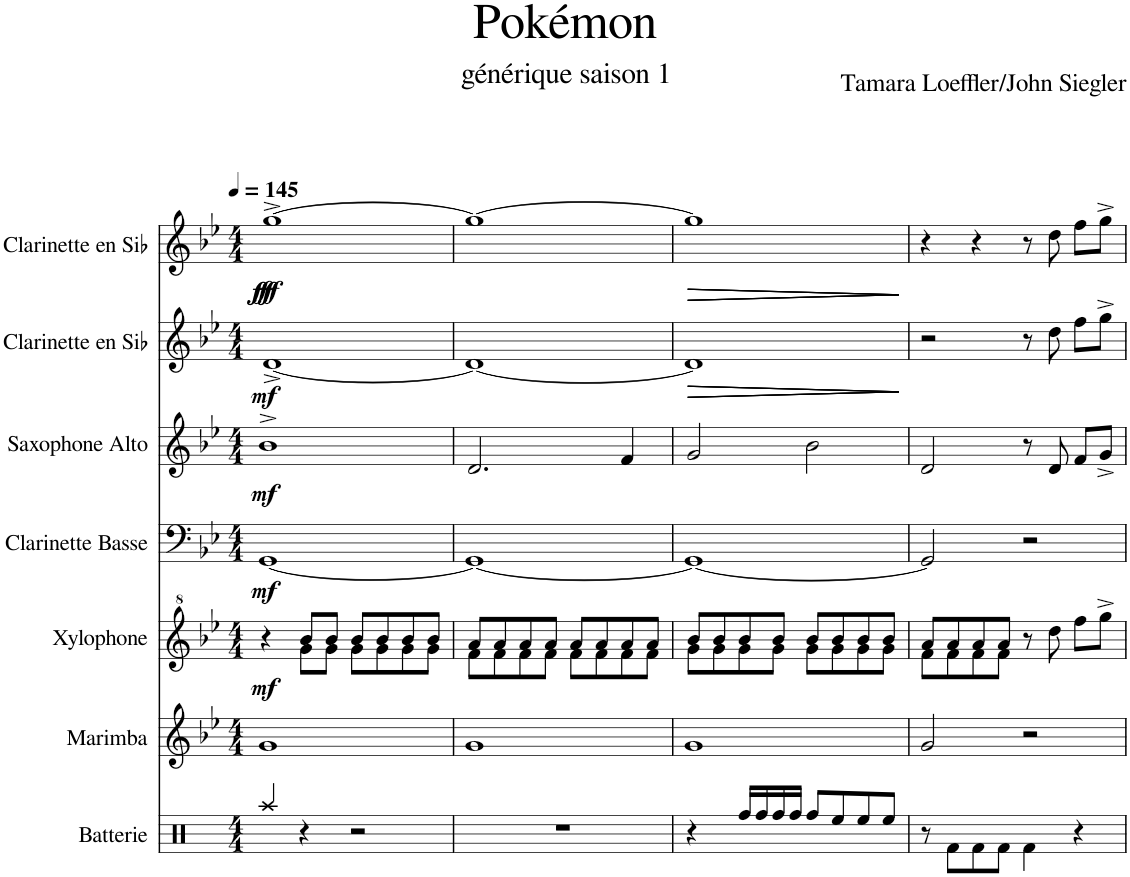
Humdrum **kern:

**kern	**kern	**kern	**dynam	**kern	**dynam	**kern	**dynam	**kern	**dynam	**kern	**dynam
*part7	*part6	*part5	*part5	*part4	*part4	*part3	*part3	*part2	*part2	*part1	*part1
*staff7	*staff6	*staff5	*staff5	*staff4	*staff4	*staff3	*staff3	*staff2	*staff2	*staff1	*staff1
*I"Batterie	*I"Marimba	*I"Xylophone	*	*I"Clarinette Basse	*	*I"Saxophone Alto	*	*I"Clarinette en Sib	*	*I"Clarinette en Sib	*
*I'Batt.	*I'Mrm.	*I'Xyl.	*	*I'Cl. basse	*	*I'Sax. A.	*	*I'Clar. Sib	*	*I'Clar. Sib	*
*clefX	*clefG2	*clefG^2	*	*clefF4	*	*clefG2	*	*clefG2	*	*clefG2	*
*	*	*	*	*ITrd8c14	*	*ITrd5c9	*	*ITrd1c2	*	*ITrd1c2	*
*k[]	*k[b-e-]	*k[b-e-]	*	*k[b-e-]	*	*k[b-e-]	*	*k[b-e-]	*	*k[b-e-]	*
*M4/4	*M4/4	*M4/4	*	*M4/4	*	*M4/4	*	*M4/4	*	*M4/4	*
*MM145	*MM145	*MM145	*	*MM145	*	*MM145	*	*MM145	*	*MM145	*
=1	=1	=1	=1	=1	=1	=1	=1	=1	=1	=1	=1
*	*	*^	*	*	*	*	*	*	*	*	*
!	!	!	!	!LO:DY:b	!	!LO:DY:b	!	!LO:DY:b	!	!LO:DY:b	!	!LO:DY:b
!	!	!	!	!	!	!	!	!	!	!	!	!LO:DY:n=1:b
!	!	!	!	!	!	!	!	!	!	!	!	!LO:DY:n=2:b
4Raa/	1g	4r	4ryy	mf	[1GG	mf	1b-^	mf	[1d^	mf	[1gg^	ff ff ff
4r	.	8bb-/L	8gg\L	.	.	.	.	.	.	.	.	.
.	.	8bb-/J	8gg\J	.	.	.	.	.	.	.	.	.
2r	.	8bb-/L	8gg\L	.	.	.	.	.	.	.	.	.
.	.	8bb-/	8gg\	.	.	.	.	.	.	.	.	.
.	.	8bb-/	8gg\	.	.	.	.	.	.	.	.	.
.	.	8bb-/J	8gg\J	.	.	.	.	.	.	.	.	.
=2	=2	=2	=2	=2	=2	=2	=2	=2	=2	=2	=2	=2
1r	1g	8aa/L	8ff\L	.	1GG_	.	2.d/	.	1d_	.	1gg_	.
.	.	8aa/	8ff\	.	.	.	.	.	.	.	.	.
.	.	8aa/	8ff\	.	.	.	.	.	.	.	.	.
.	.	8aa/J	8ff\J	.	.	.	.	.	.	.	.	.
.	.	8aa/L	8ff\L	.	.	.	.	.	.	.	.	.
.	.	8aa/	8ff\	.	.	.	.	.	.	.	.	.
.	.	8aa/	8ff\	.	.	.	4f/	.	.	.	.	.
.	.	8aa/J	8ff\J	.	.	.	.	.	.	.	.	.
=3	=3	=3	=3	=3	=3	=3	=3	=3	=3	=3	=3	=3
!	!	!	!	!	!	!	!	!	!	!LO:HP:b	!	!
!	!	!	!	!	!	!	!	!	!	!LO:HP:n=1:b	!	!
!	!	!	!	!	!	!	!	!	!	!LO:HP:n=1:b	!	!LO:HP:b
!	!	!	!	!	!	!	!	!	!	!	!	!LO:HP:n=1:b
!	!	!	!	!	!	!	!	!	!	!	!	!LO:HP:n=1:b
4r	1g	8bb-/L	8gg\L	.	1GG_	.	2g/	.	1d]	> > >	1gg]	> > >
.	.	8bb-/	8gg\	.	.	.	.	.	.	.	.	.
16Rff/LL	.	8bb-/	8gg\	.	.	.	.	.	.	.	.	.
16Rff/	.	.	.	.	.	.	.	.	.	.	.	.
16Rff/	.	8bb-/J	8gg\J	.	.	.	.	.	.	.	.	.
16Rff/JJ	.	.	.	.	.	.	.	.	.	.	.	.
8Rff/L	.	8bb-/L	8gg\L	.	.	.	2b-\	.	.	.	.	.
8Ree/	.	8bb-/	8gg\	.	.	.	.	.	.	.	.	.
8Ree/	.	8bb-/	8gg\	.	.	.	.	.	.	.	.	.
8Ree/J	.	8bb-/J	8gg\J	.	.	.	.	.	.	.	.	.
*	*	*v	*v	*	*	*	*	*	*	*	*	*
.	.	.	.	.	.	.	.	.	]	.	]
=4	=4	=4	=4	=4	=4	=4	=4	=4	=4	=4	=4
*	*	*^	*	*	*	*	*	*	*	*	*
8r	2g/	8aa/L	8ff\L	.	2GG/]	.	2d/	.	2r	.	4r	.
8Rf\L	.	8aa/	8ff\	.	.	.	.	.	.	.	.	.
8Rf\	.	8aa/	8ff\	.	.	.	.	.	.	.	4r	]
8Rf\J	.	8aa/J	8ff\J	.	.	.	.	.	.	.	.	.
4Rf\	2r	8r	2ryy	.	2r	.	8r	.	8r	]	8r	]
.	.	8ddd\	.	.	.	.	8d/	.	8dd\	]	8dd\	.
4r	.	8fff\L	.	.	.	.	8f/L	.	8ff\L	.	8ff\L	.
.	.	8ggg^\J	.	.	.	.	8g^/J	.	8gg^\J	.	8gg^\J	.
*	*	*v	*v	*	*	*	*	*	*	*	*	*
=	=	=	=	=	=	=	=	=	=	=	=
*-	*-	*-	*-	*-	*-	*-	*-	*-	*-	*-	*-
